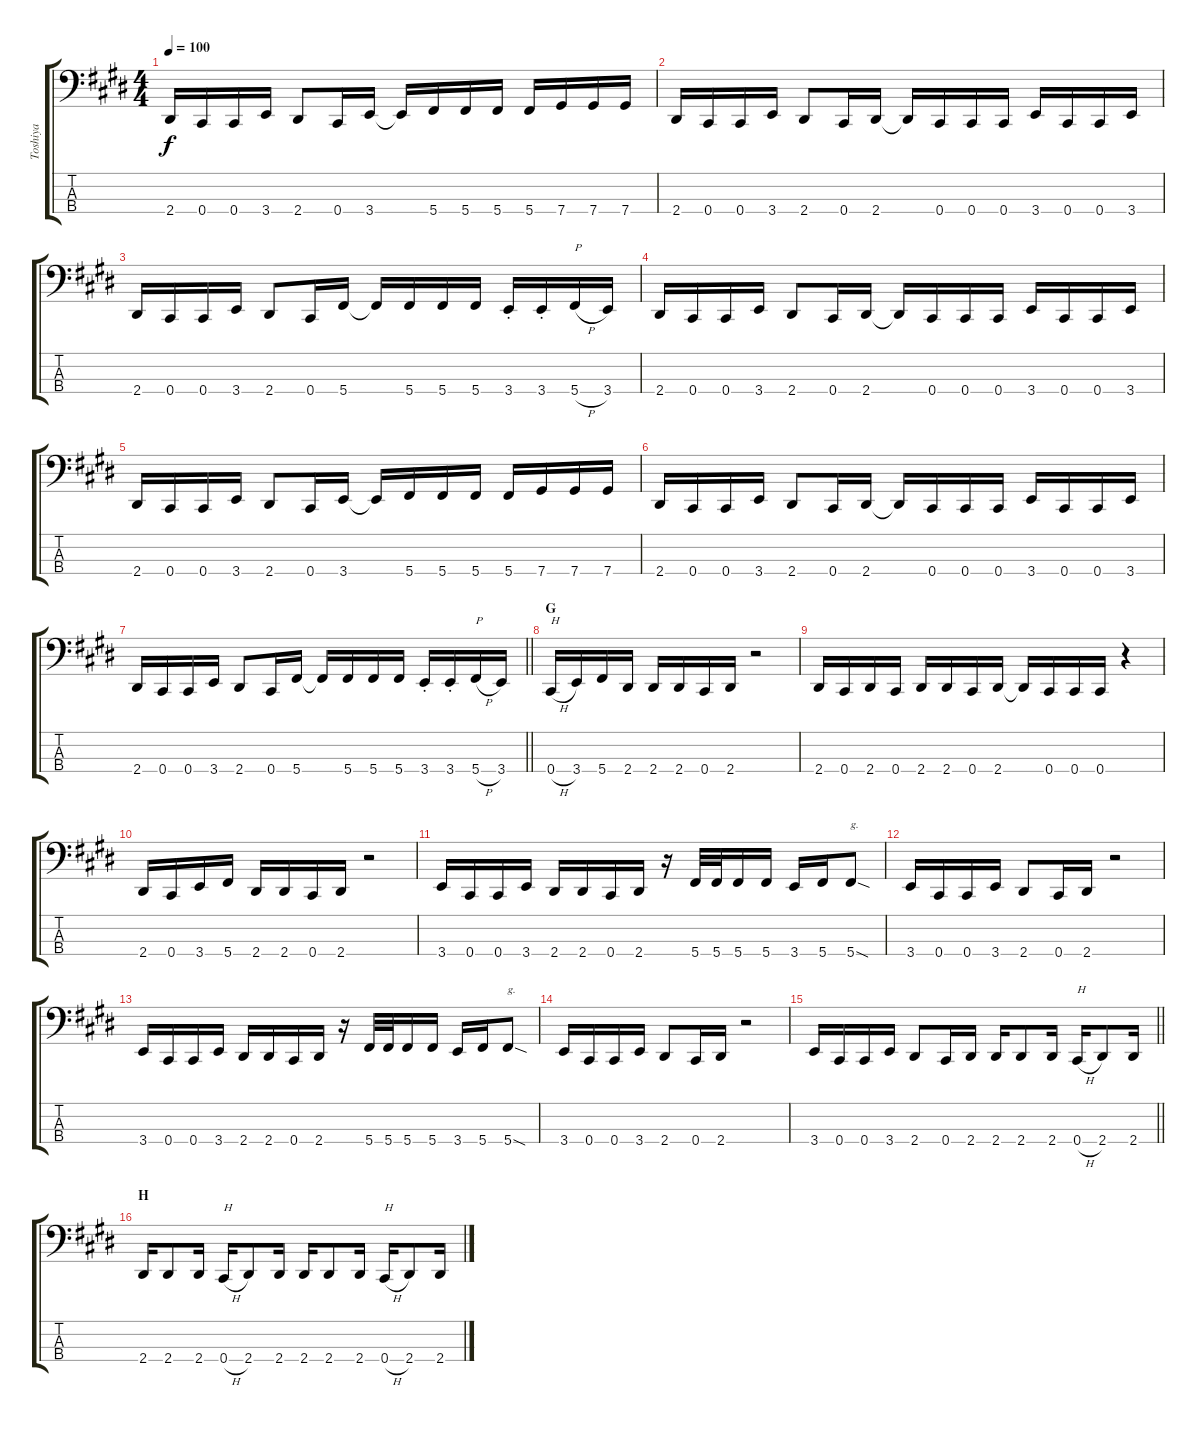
\track ("Toshiya" "Toshiya") {instrument electricbasspick}
\staff {score tabs}
\tuning (Gb2 Db2 Ab1 Db1) {hide}
\ts (4 4)
\tempo 100
\clef f4
\ks c#minor
2.4.16{dy f} 0.4.16 0.4.16 3.4.16 2.4.8 0.4.16 3.4.16 3.4{t}.16 5.4.16 5.4.16 5.4.16 5.4.16 7.4.16 7.4.16 7.4.16 |
2.4.16 0.4.16 0.4.16 3.4.16 2.4.8 0.4.16 2.4.16 2.4{t}.16 0.4.16 0.4.16 0.4.16 3.4.16 0.4.16 0.4.16 3.4.16 |
2.4.16 0.4.16 0.4.16 3.4.16 2.4.8 0.4.16 5.4.16 5.4{t}.16 5.4.16 5.4.16 5.4.16 3.4{st}.16 3.4{st}.16 5.4{h}.16{txt "P"} 3.4.16 |
2.4.16 0.4.16 0.4.16 3.4.16 2.4.8 0.4.16 2.4.16 2.4{t}.16 0.4.16 0.4.16 0.4.16 3.4.16 0.4.16 0.4.16 3.4.16 |
2.4.16 0.4.16 0.4.16 3.4.16 2.4.8 0.4.16 3.4.16 3.4{t}.16 5.4.16 5.4.16 5.4.16 5.4.16 7.4.16 7.4.16 7.4.16 |
2.4.16 0.4.16 0.4.16 3.4.16 2.4.8 0.4.16 2.4.16 2.4{t}.16 0.4.16 0.4.16 0.4.16 3.4.16 0.4.16 0.4.16 3.4.16 |
\barLineRight lightlight
2.4.16 0.4.16 0.4.16 3.4.16 2.4.8 0.4.16 5.4.16 5.4{t}.16 5.4.16 5.4.16 5.4.16 3.4{st}.16 3.4{st}.16 5.4{h}.16{txt "P"} 3.4.16 |
\section ("" "G")
0.4{h}.16{txt "H"} 3.4.16 5.4.16 2.4.16 2.4.16 2.4.16 0.4.16 2.4.16 r.2 |
2.4.16 0.4.16 2.4.16 0.4.16 2.4.16 2.4.16 0.4.16 2.4.16 2.4{t}.16 0.4.16 0.4.16 0.4.16 r.4 |
2.4.16 0.4.16 3.4.16 5.4.16 2.4.16 2.4.16 0.4.16 2.4.16 r.2 |
3.4.16 0.4.16 0.4.16 3.4.16 2.4.16 2.4.16 0.4.16 2.4.16 r.16 5.4.32 5.4.32{beam splitsecondary} 5.4.16 5.4.16 3.4.16 5.4.16 5.4{sod}.8{txt "g."} |
3.4.16 0.4.16 0.4.16 3.4.16 2.4.8 0.4.16 2.4.16 r.2 |
3.4.16 0.4.16 0.4.16 3.4.16 2.4.16 2.4.16 0.4.16 2.4.16 r.16 5.4.32 5.4.32{beam splitsecondary} 5.4.16 5.4.16 3.4.16 5.4.16 5.4{sod}.8{txt "g."} |
3.4.16 0.4.16 0.4.16 3.4.16 2.4.8 0.4.16 2.4.16 r.2 |
\barLineRight lightlight
3.4.16 0.4.16 0.4.16 3.4.16 2.4.8 0.4.16 2.4.16 2.4.16 2.4.8 2.4.16 0.4{h}.16{txt "H"} 2.4.8 2.4.16 |
\section ("" "H")
2.4.16 2.4.8 2.4.16 0.4{h}.16{txt "H"} 2.4.8 2.4.16 2.4.16 2.4.8 2.4.16 0.4{h}.16{txt "H"} 2.4.8 2.4.16
